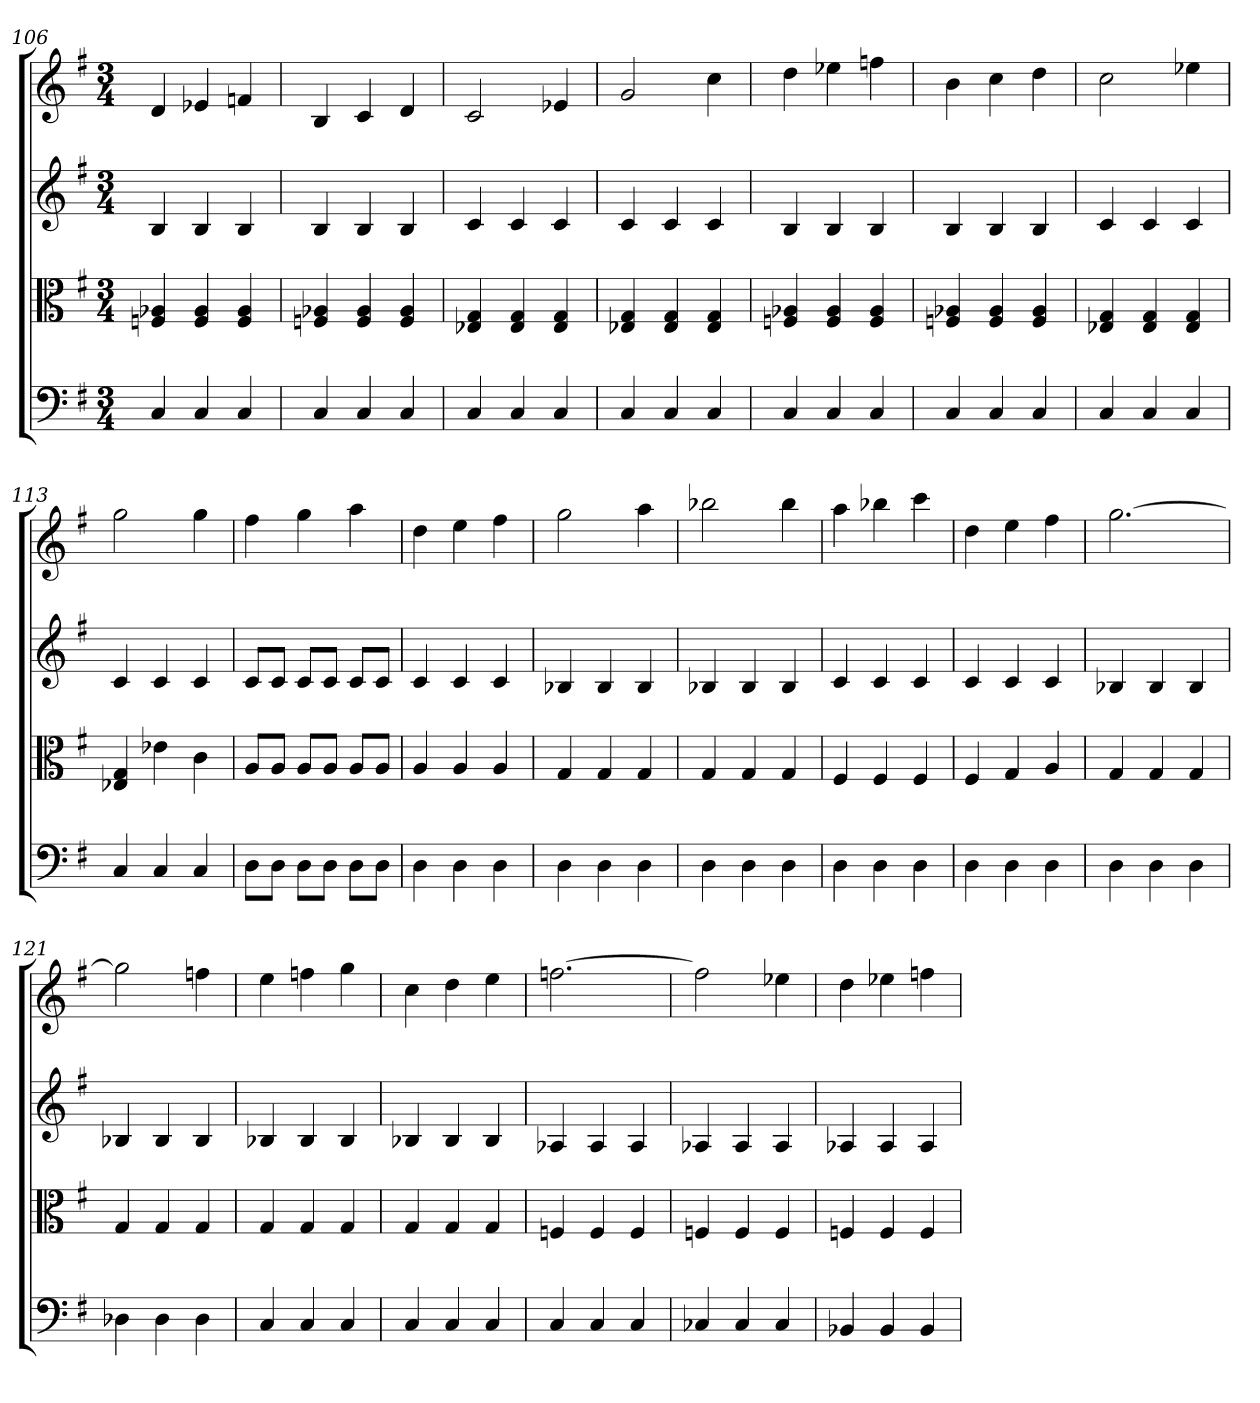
**kern	**kern	**kern	**kern
*part4	*part3	*part2	*part1
*staff4	*staff3	*staff2	*staff1
*clefF4	*clefC3	*	*
*k[f#]	*k[f#]	*k[f#]	*k[f#]
*G:	*G:	*G:	*G:
*M3/4	*M3/4	*M3/4	*M3/4
=106	=106	=106	=106
4C	4Fn 4A-X	4B	4d
4C	4F 4A-	4B	4e-X
4C	4F 4A-	4B	4fn
=107	=107	=107	=107
4C	4Fn 4A-X	4B	4B
4C	4F 4A-	4B	4c
4C	4F 4A-	4B	4d
=108	=108	=108	=108
4C	4E-X 4G	4c	2c
4C	4E- 4G	4c	.
4C	4E- 4G	4c	4e-X
=109	=109	=109	=109
4C	4E-X 4G	4c	2g
4C	4E- 4G	4c	.
4C	4E- 4G	4c	4cc
=110	=110	=110	=110
4C	4Fn 4A-X	4B	4dd
4C	4F 4A-	4B	4ee-X
4C	4F 4A-	4B	4ffn
=111	=111	=111	=111
4C	4Fn 4A-X	4B	4b
4C	4F 4A-	4B	4cc
4C	4F 4A-	4B	4dd
=112	=112	=112	=112
4C	4E-X 4G	4c	2cc
4C	4E- 4G	4c	.
4C	4E- 4G	4c	4ee-X
=113	=113	=113	=113
4C	4E-X 4G	4c	2gg
4C	4e-X	4c	.
4C	4c	4c	4gg
=114	=114	=114	=114
8D\L	8A/L	8cL	4ff#
8D\J	8A/J	8cJ	.
8D\L	8A/L	8cL	4gg
8D\J	8A/J	8cJ	.
8D\L	8A/L	8cL	4aa
8D\J	8A/J	8cJ	.
=115	=115	=115	=115
4D	4A	4c	4dd
4D	4A	4c	4ee
4D	4A	4c	4ff#
=116	=116	=116	=116
4D	4G	4B-X	2gg
4D	4G	4B-	.
4D	4G	4B-	4aa
=117	=117	=117	=117
4D	4G	4B-X	2bb-X
4D	4G	4B-	.
4D	4G	4B-	4bb-
=118	=118	=118	=118
4D	4F#	4c	4aa
4D	4F#	4c	4bb-X
4D	4F#	4c	4ccc
=119	=119	=119	=119
4D	4F#	4c	4dd
4D	4G	4c	4ee
4D	4A	4c	4ff#
=120	=120	=120	=120
4D	4G	4B-X	[2.gg
4D	4G	4B-	.
4D	4G	4B-	.
=121	=121	=121	=121
4D-X	4G	4B-X	2gg]
4D-	4G	4B-	.
4D-	4G	4B-	4ffn
=122	=122	=122	=122
4C	4G	4B-X	4ee
4C	4G	4B-	4ffn
4C	4G	4B-	4gg
=123	=123	=123	=123
4C	4G	4B-X	4cc
4C	4G	4B-	4dd
4C	4G	4B-	4ee
=124	=124	=124	=124
4C	4Fn	4A-X	[2.ffn
4C	4F	4A-	.
4C	4F	4A-	.
=125	=125	=125	=125
4C-X	4Fn	4A-X	2ff]
4C-	4F	4A-	.
4C-	4F	4A-	4ee-X
=126	=126	=126	=126
4BB-X	4Fn	4A-X	4dd
4BB-	4F	4A-	4ee-X
4BB-	4F	4A-	4ffn
=	=	=	=
*-	*-	*-	*-
